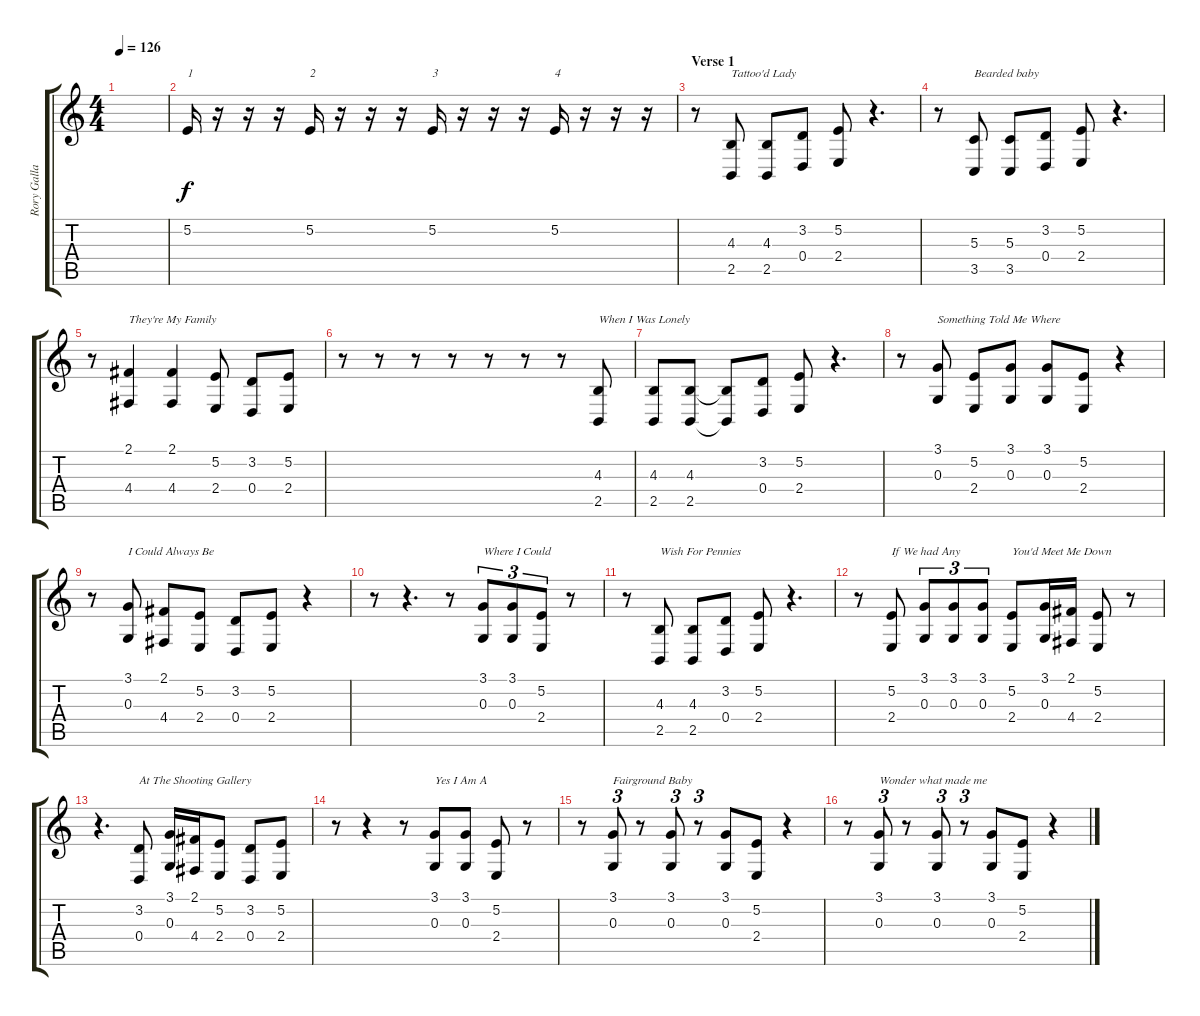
\track ("Rory Gallagher Vocals" "Rory Galla") {instrument sopranosax}
\staff {score tabs}
\tuning (E4 B3 G3 D3 A2 E2) {hide}
\ts (4 4)
\tempo 126
\clef g2
\ks c
|
5.2.16{txt "1"} r.16 r.16 r.16 5.2.16{txt "2"} r.16 r.16 r.16 5.2.16{txt "3"} r.16 r.16 r.16 5.2.16{txt "4"} r.16 r.16 r.16 |
\section ("" "Verse 1")
r.8 (4.3 2.5).8{txt "Tattoo'd Lady" dy f} (4.3 2.5).8 (3.2 0.4).8 (5.2 2.4).8 r.4{d} |
r.8 (5.3 3.5).8{txt "Bearded baby"} (5.3 3.5).8 (3.2 0.4).8 (5.2 2.4).8 r.4{d} |
r.8 (2.1 4.4).4{txt "They're My Family"} (2.1 4.4).4 (5.2 2.4).8 (3.2 0.4).8 (5.2 2.4).8 |
r.8 r.8 r.8 r.8 r.8 r.8 r.8 (4.3 2.5).8{txt "When I Was Lonely"} |
(4.3 2.5).8 (4.3 2.5).8 (4.3{t} 2.5{t}).8 (3.2 0.4).8 (5.2 2.4).8 r.4{d} |
r.8 (3.1 0.3).8{txt "Something Told Me Where"} (5.2 2.4).8 (3.1 0.3).8 (3.1 0.3).8 (5.2 2.4).8 r.4 |
r.8 (3.1 0.3).8{txt "I Could Always Be"} (2.1 4.4).8 (5.2 2.4).8 (3.2 0.4).8 (5.2 2.4).8 r.4 |
r.8 r.4{d} r.8 (3.1 0.3).8{tu (3 2) txt "Where I Could"} (3.1 0.3).8{tu (3 2)} (5.2 2.4).8{tu (3 2)} r.8 |
r.8 (4.3 2.5).8{txt "Wish For Pennies"} (4.3 2.5).8 (3.2 0.4).8 (5.2 2.4).8 r.4{d} |
r.8 (5.2 2.4).8{txt "If We had Any"} (3.1 0.3).8{tu (3 2)} (3.1 0.3).8{tu (3 2)} (3.1 0.3).8{tu (3 2)} (5.2 2.4).8{txt "You'd Meet Me Down"} (3.1 0.3).16 (2.1 4.4).16 (5.2 2.4).8 r.8 |
r.4{d} (3.2 0.4).8{txt "At The Shooting Gallery"} (3.1 0.3).16 (2.1 4.4).16 (5.2 2.4).8 (3.2 0.4).8 (5.2 2.4).8 |
r.8 r.4 r.8 (3.1 0.3).8{txt "Yes I Am A"} (3.1 0.3).8 (5.2 2.4).8 r.8 |
r.8 (3.1 0.3).8{tu (3 2) txt "Fairground Baby"} r.8 (3.1 0.3).8{tu (3 2)} r.8{tu (3 2)} (3.1 0.3).8 (5.2 2.4).8 r.4 |
r.8 (3.1 0.3).8{tu (3 2) txt "Wonder what made me"} r.8 (3.1 0.3).8{tu (3 2)} r.8{tu (3 2)} (3.1 0.3).8 (5.2 2.4).8 r.4
